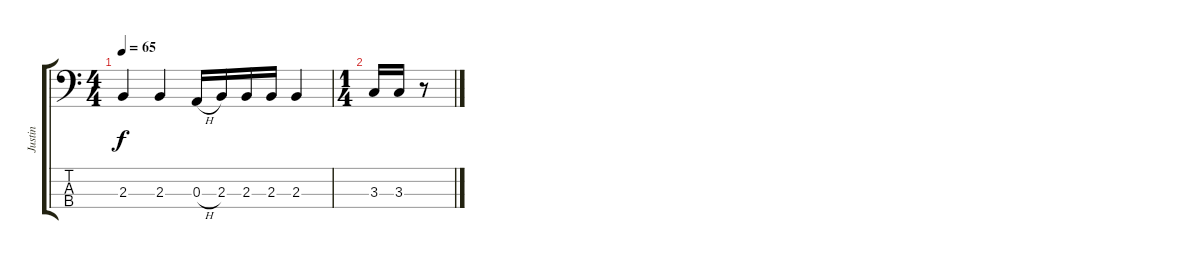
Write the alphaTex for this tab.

\track ("Justin" "Justin") {instrument slapbass2}
\staff {score tabs}
\tuning (G2 D2 A1 E1) {hide}
\ts (4 4)
\tempo 65
\clef f4
\ks c
2.3.4{dy f} 2.3.4 0.3{h}.16 2.3.16 2.3.16 2.3.16 2.3.4 |
\ts (1 4)
3.3.16 3.3.16 r.8
